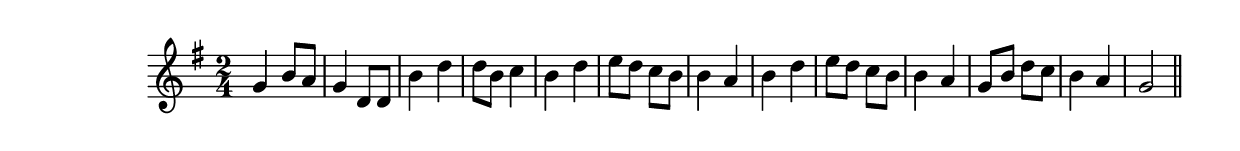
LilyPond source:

\version "2.19.49"
%{\header {
  title = "folk song"
  composer = "anonymous"
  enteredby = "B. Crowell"
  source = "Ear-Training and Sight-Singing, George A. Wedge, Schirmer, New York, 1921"
}%}
\score{{\key g \major
\time 2/4
%{\tempo 4=120
%}\relative g' {
  g4 b8 a | g4 d8 d | b'4 d | d8 b c4 | b4 d | e8 d c b | b4 a | b d | e8 d c b | b4 a | g8 b d c | b4 a | g2
  \bar "||"
}

}}